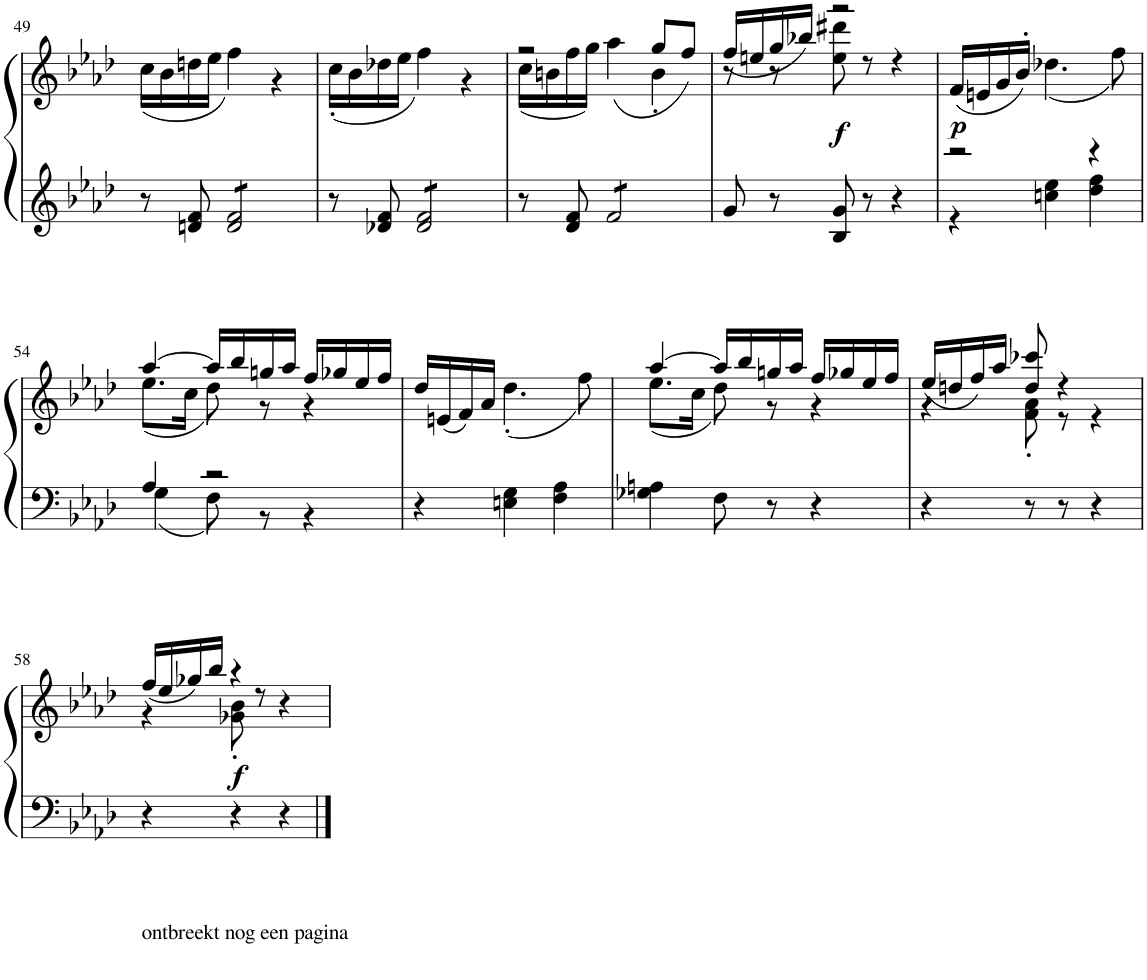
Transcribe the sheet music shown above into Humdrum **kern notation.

**kern	**kern	**dynam
*part1	*part1	*part1
*staff2	*staff1	*staff1/2
*I"Part 1	*	*
!!LO:PB:g=z
*clefF4	*clefG2	*
*k[b-e-a-d-]	*k[b-e-a-d-]	*
*M3/4	*M3/4	*
=49	=49	=49
*	*^	*
8r	2.ryy	(16cc\LL	.
.	.	16b-\	.
8dn/ 8f/	.	16ddn\	.
.	.	16ee-\JJ	.
*tremolo	*	*	*
8d/ 8f/L	.	4ff\)	.
8d/ 8f/	.	.	.
8d/ 8f/	.	4r	.
8d/ 8f/J	.	.	.
*Xtremolo	*	*	*
=50	=50	=50	=50
8r	2.ryy	(16cc'\LL	.
.	.	16b-\	.
8d-X/ 8f/	.	16dd-X\	.
.	.	16ee-\JJ	.
*tremolo	*	*	*
8d-/ 8f/L	.	4ff\)	.
8d-/ 8f/	.	.	.
8d-/ 8f/	.	4r	.
8d-/ 8f/J	.	.	.
*Xtremolo	*	*	*
=51	=51	=51	=51
*	*	*^	*
8r	2.ryy	2r	(16cc\LL	.
.	.	.	16bn\	.
8d-/ 8f/	.	.	16ff\	.
.	.	.	16gg\JJ)	.
*tremolo	*	*	*	*
8f/L	.	.	(4aa-\	.
8f/	.	.	.	.
8f/	.	8gg/L	4b'\	.
8f/J	.	(8ff/J	.	.
*Xtremolo	*	*	*	*
=52	=52	=52	=52	=52
8g/	2.ryy	16ff/LL	8r	.
.	.	16een/	.	.
8r	.	16gg/	8r	.
.	.	16bb-X/JJ)	.	.
!	!	!	!	!LO:DY:b
8B-/ 8g/	.	2r	8ee\ 8ddd#X\	f
8r	.	.	8r	.
4r	.	.	4r	.
=53	=53	=53	=53	=53
*^	*	*	*	*
!	!	!	!	!	!LO:DY:b
*	*	*	*v	*v	*
2r	4r	2.ryy	(16f/LL	p
.	.	.	16en/	.
.	.	.	16g/	.
.	.	.	16b-'/JJ)	.
.	4ccn\ 4ee-\	.	(4.dd-X\	.
4r	4dd-\ 4ff\	.	.	.
.	.	.	8ff\)	.
!!LO:LB:g=z
=54	=54	=54	=54	=54
*	*	*	*^	*
4A-/	4G\	2.ryy	[>4aa-/	(8.ee-\L	.
.	.	.	.	16cc\Jk	.
2r	8F\	.	16aa-/LL]	8dd-\)	.
.	.	.	16bb-/	.	.
.	8r	.	16ggn/	8r	.
.	.	.	16aa-/JJ	.	.
.	4r	.	16ff/LL	4r	.
.	.	.	16gg-X/	.	.
.	.	.	16ee-/	.	.
.	.	.	16ff/JJ	.	.
*v	*v	*	*	*	*
*	*	*v	*v	*
=55	=55	=55	=55
4r	2.ryy	16dd-/LL	.
.	.	(16en/	.
.	.	16f/)	.
.	.	16a-/JJ	.
4En\ 4G\	.	(4.dd-'\	.
4F\ 4A-\	.	.	.
.	.	8ff\)	.
=56	=56	=56	=56
*	*	*^	*
4G-X\ 4An\	2.ryy	[>4aa-/	(8.ee-\L	.
.	.	.	16cc\Jk	.
8F\	.	16aa-/LL]	8dd-\)	.
.	.	16bb-/	.	.
8r	.	16ggn/	8r	.
.	.	16aa-/JJ	.	.
4r	.	16ff/LL	4r	.
.	.	16gg-X/	.	.
.	.	16ee-/	.	.
.	.	16ff/JJ	.	.
=57	=57	=57	=57	=57
4r	2.ryy	(16ee-/LL	4r	.
.	.	16ddn/	.	.
.	.	16ff/)	.	.
.	.	16aa-/JJ	.	.
8r	.	8dd/ 8ccc-X/	8f\' 8a-\'	.
8r	.	4r	8r	.
4r	.	.	4r	.
.	.	8ryy	.	.
!!LO:LB:g=z	!!	!!
=58	=58	=58	=58	=58
4r	2.ryy	(16ff/LL	4r	.
.	.	16ee-/	.	.
.	.	16gg-X/)	.	.
.	.	16bb-/JJ	.	.
!	!	!LO:TX:a:t=ontbreekt nog een pagina	!	!
!	!	!	!	!LO:DY:b
4r	.	4r	8g-X\' 8b-\'	f
.	.	.	8r	.
4r	.	4ryy	4r	.
*	*v	*v	*v	*
=	=	=
*-	*-	*-
